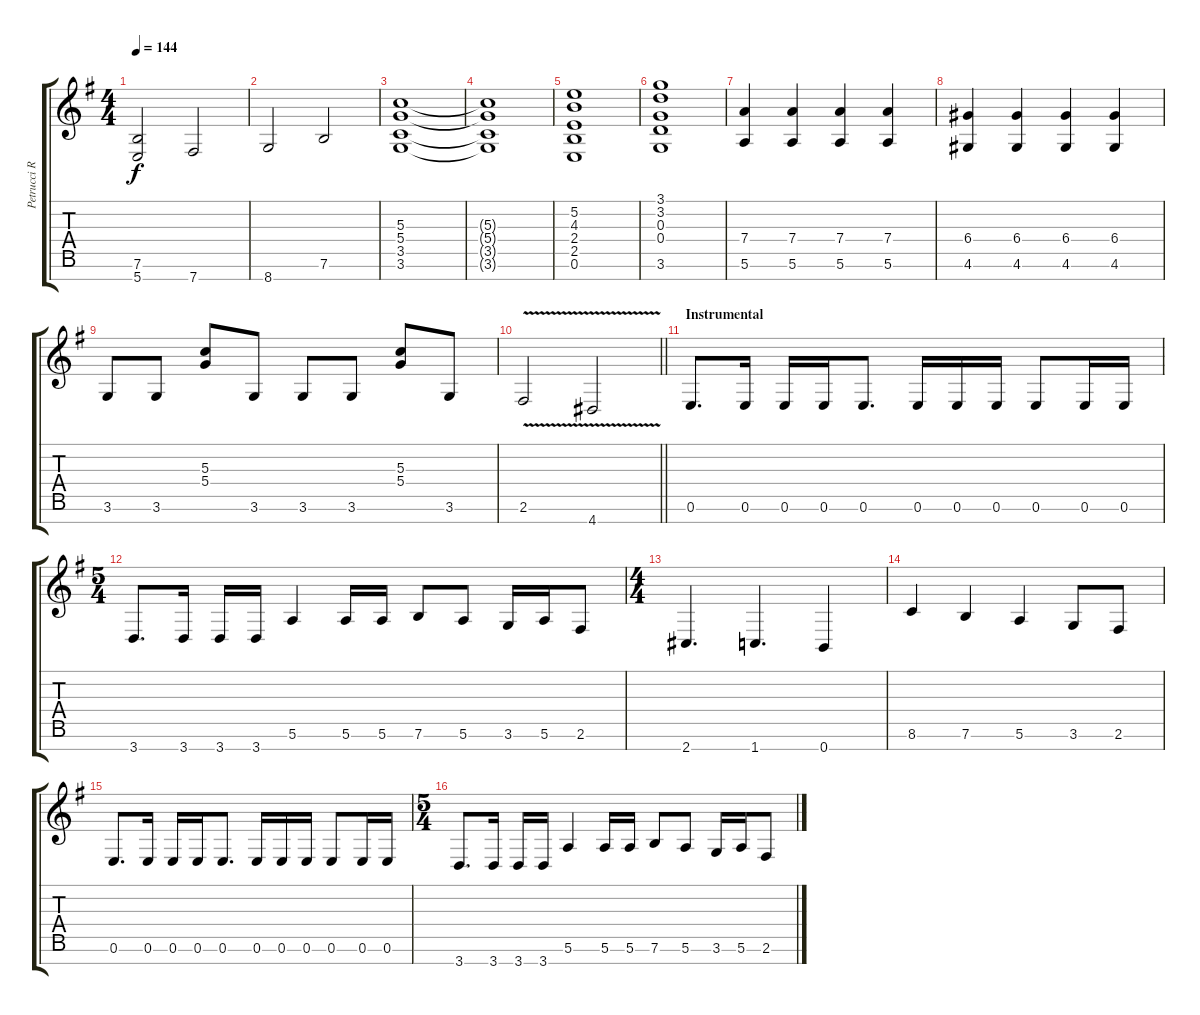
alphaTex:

\track ("Petrucci Rhythm" "Petrucci R") {instrument distortionguitar}
\staff {score tabs}
\tuning (E4 B3 G3 D3 A2 E2 B1) {hide}
\ts (4 4)
\tempo 144
\clef g2
\ks eminor
(7.6 5.7).2{dy f} 7.7.2 |
8.7.2 7.6.2 |
(5.3 5.4 3.5 3.6).1 |
(5.3{t} 5.4{t} 3.5{t} 3.6{t}).1 |
(5.2 4.3 2.4 2.5 0.6).1 |
(3.1 3.2 0.3 0.4 3.6).1 |
(7.4 5.6).4 (7.4 5.6).4 (7.4 5.6).4 (7.4 5.6).4 |
(6.4 4.6).4 (6.4 4.6).4 (6.4 4.6).4 (6.4 4.6).4 |
3.6.8 3.6.8 (5.3 5.4).8 3.6.8 3.6.8 3.6.8 (5.3 5.4).8 3.6.8 |
\barLineRight lightlight
2.6{v}.2 4.7{v}.2 |
\section ("" "Instrumental")
0.6.8{d} 0.6.16 0.6.16 0.6.16 0.6.8{d} 0.6.16 0.6.16 0.6.16 0.6.8 0.6.16 0.6.16 |
\ts (5 4)
3.7.8{d} 3.7.16 3.7.16 3.7.16 5.6.4 5.6.16 5.6.16 7.6.8 5.6.8 3.6.16 5.6.16 2.6.8 |
\ts (4 4)
2.7.4{d} 1.7.4{d} 0.7.4 |
8.6.4 7.6.4 5.6.4 3.6.8 2.6.8 |
0.6.8{d} 0.6.16 0.6.16 0.6.16 0.6.8{d} 0.6.16 0.6.16 0.6.16 0.6.8 0.6.16 0.6.16 |
\ts (5 4)
3.7.8{d} 3.7.16 3.7.16 3.7.16 5.6.4 5.6.16 5.6.16 7.6.8 5.6.8 3.6.16 5.6.16 2.6.8
